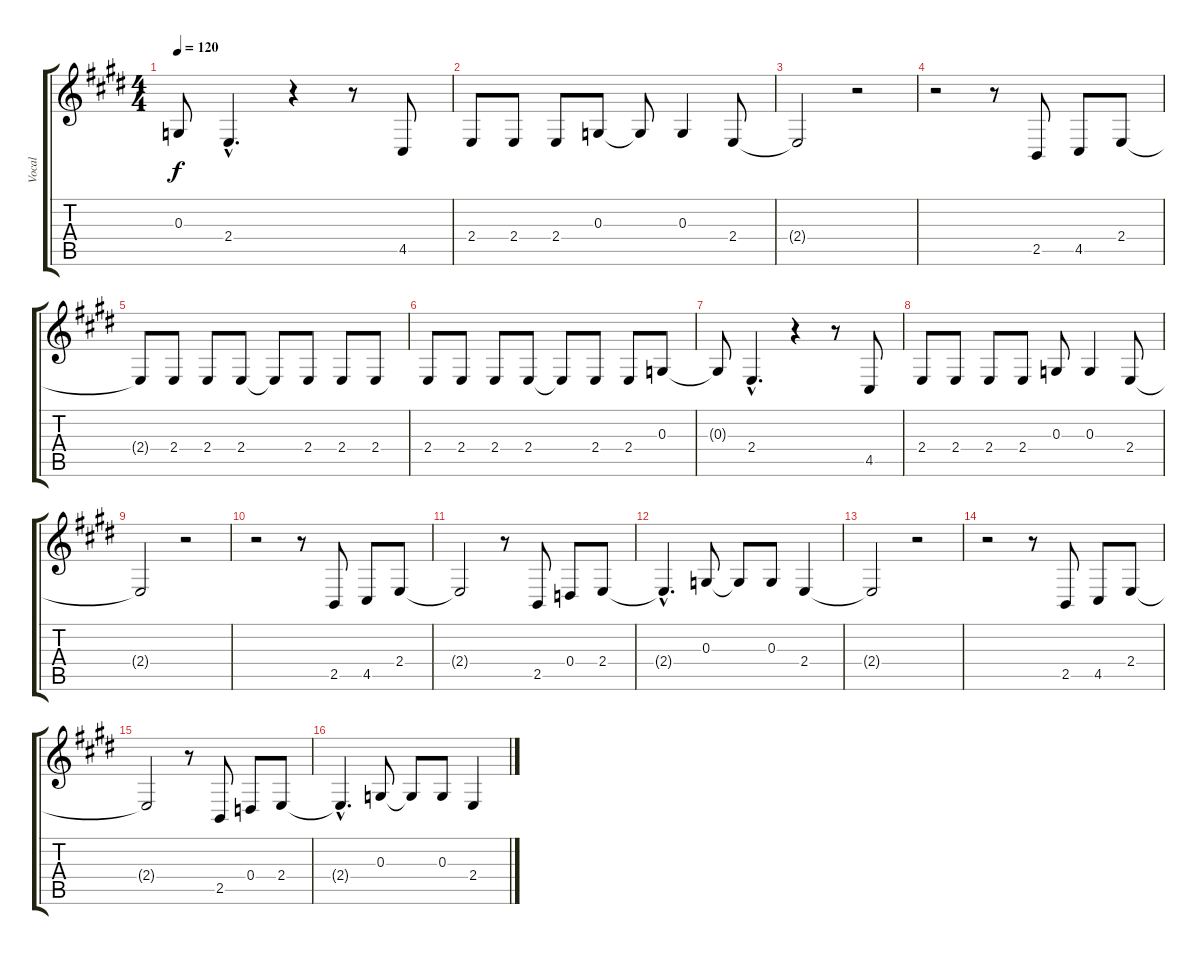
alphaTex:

\track ("Vocal" "Vocal") {instrument brasssection}
\staff {score tabs}
\tuning (E4 B3 G3 D3 A2 E2) {hide}
\ts (4 4)
\tempo 120
\clef g2
\ks e
0.3{t}.8{dy f} 2.4{hac}.4{d} r.4 r.8 4.5.8 |
2.4.8 2.4.8 2.4.8 0.3.8 0.3{t}.8 0.3.4 2.4.8 |
2.4{t}.2 r.2 |
r.2 r.8 2.5.8 4.5.8 2.4.8 |
2.4{t}.8 2.4.8 2.4.8 2.4.8 2.4{t}.8 2.4.8 2.4.8 2.4.8 |
2.4.8 2.4.8 2.4.8 2.4.8 2.4{t}.8 2.4.8 2.4.8 0.3.8 |
0.3{t}.8 2.4{hac}.4{d} r.4 r.8 4.5.8 |
2.4.8 2.4.8 2.4.8 2.4.8 0.3.8 0.3.4 2.4.8 |
2.4{t}.2 r.2 |
r.2 r.8 2.5.8 4.5.8 2.4.8 |
2.4{t}.2 r.8 2.5.8 0.4.8 2.4.8 |
2.4{hac t}.4{d} 0.3.8 0.3{t}.8 0.3.8 2.4.4 |
2.4{t}.2 r.2 |
r.2 r.8 2.5.8 4.5.8 2.4.8 |
2.4{t}.2 r.8 2.5.8 0.4.8 2.4.8 |
2.4{hac t}.4{d} 0.3.8 0.3{t}.8 0.3.8 2.4.4
